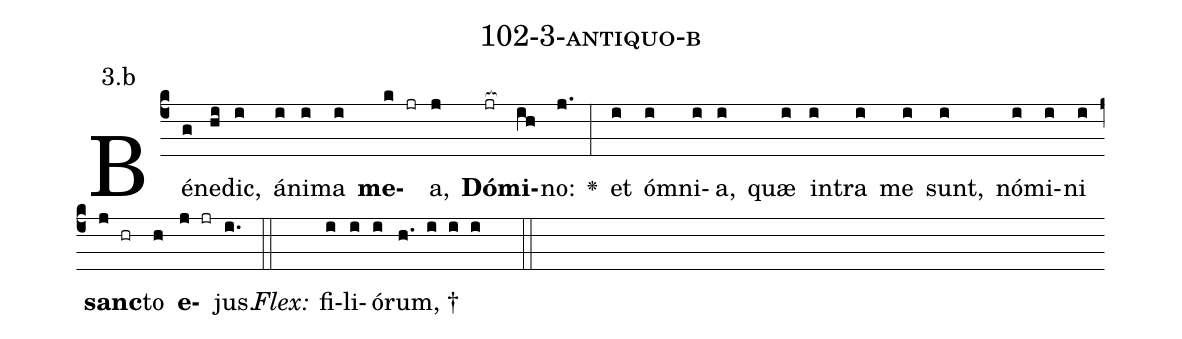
name: 102-3-antiquo-b;
annotation: 3.b;
%%
(c4)Bé(g)ne(hi)dic,(i) á(i)ni(i)ma(i) <b>me</b>(k jr)a,(j) <b>Dó</b>(jr[ocb:1{])<b>mi</b>(ih[ocb:0}])no:(j.) <v>\greheightstar</v>(:) et(i) óm(i)ni(i)a,(i) quæ(i) in(i)tra(i) me(i) sunt,(i) nó(i)mi(i)ni(i) <b>sanc</b>(j hr)to(h) <b>e</b>(j jr)jus.(i.) (::)
<i>Flex:</i>()  fi(i)li(i)ó(i)rum, †(h. i i i  ::)

%E(i) u(i) o(j) u(h) a(j) e.(i.) (::)
